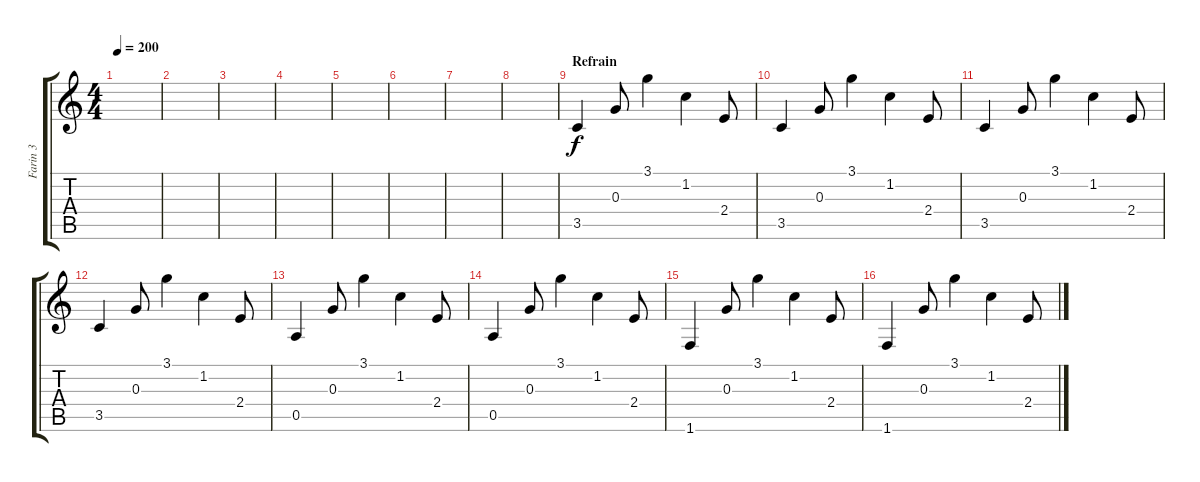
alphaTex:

\track ("Farin 3" "Farin 3") {instrument acousticguitarsteel}
\staff {score tabs}
\tuning (E4 B3 G3 D3 A2 E2) {hide}
\ts (4 4)
\tempo 200
\clef g2
\ks c
|
|
|
|
|
|
|
|
\section ("" "Refrain")
3.5.4 0.3.8 3.1.4 1.2.4 2.4.8 |
3.5.4 0.3.8 3.1.4 1.2.4 2.4.8 |
3.5.4 0.3.8 3.1.4 1.2.4 2.4.8 |
3.5.4 0.3.8 3.1.4 1.2.4 2.4.8 |
0.5.4 0.3.8 3.1.4 1.2.4 2.4.8 |
0.5.4 0.3.8 3.1.4 1.2.4 2.4.8 |
1.6.4 0.3.8 3.1.4 1.2.4 2.4.8 |
1.6.4 0.3.8 3.1.4 1.2.4 2.4.8
